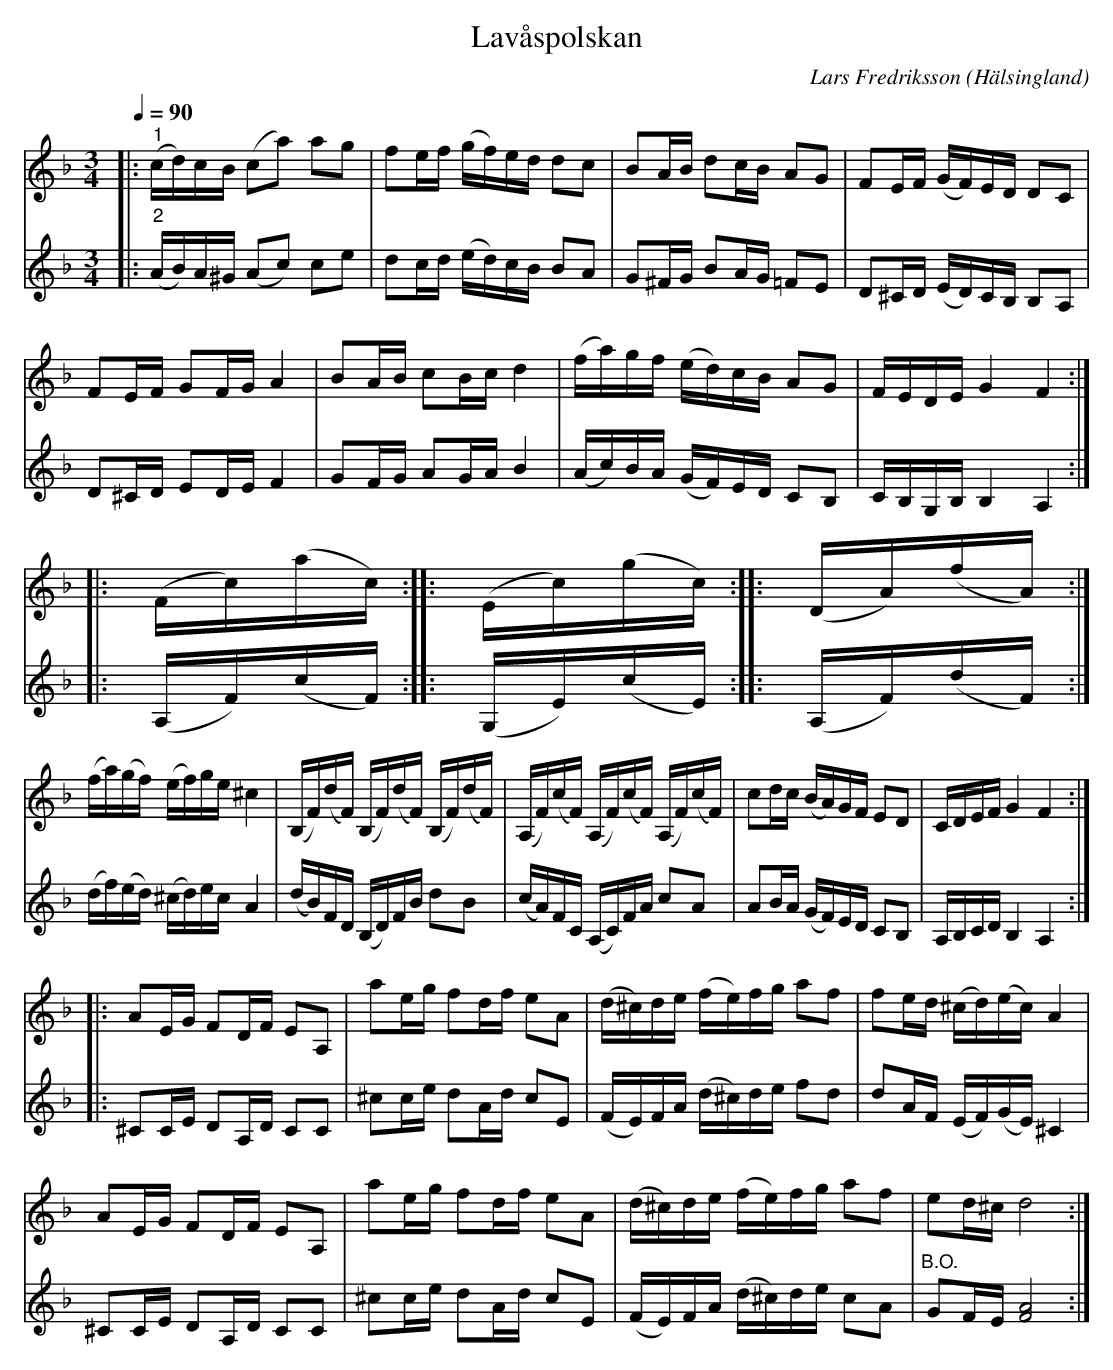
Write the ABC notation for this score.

X:1
T:Lavåspolskan
C:Lars Fredriksson
O:Hälsingland
L:1/16
Q:1/4=90
M:3/4
K:Dm
V:1
|:"^1" (cd)cB (c2a2) a2g2 | f2ef (gf)ed d2c2 | B2AB d2cB A2G2 | F2EF (GF)ED D2C2 |
F2EF G2FG A4 | B2AB c2Bc d4 | (fa)gf (ed)cB A2G2 | FEDE G4 F4 ::
(Fc)(ac) :: (Ec)(gc) :: (DA)(fA) :|
(fa)(gf) (ef)ge ^c4 | (B,F)(dF) (B,F)(dF) (B,F)(dF) | (A,F)(cF) (A,F)(cF) (A,F)(cF) | c2dc (BA)GF E2D2 | CDEF G4 F4 ::
A2EG F2DF E2A,2 | a2eg f2df e2A2 | (d^c)de (fe)fg a2f2 | f2ed (^cd)(ec) A4 |
 A2EG F2DF E2A,2 | a2eg f2df e2A2 | (d^c)de (fe)fg a2f2 | e2d^c d8 :|
V:2
|:"^2" (AB)A^G (A2c2) c2e2 | d2cd (ed)cB B2A2 | G2^FG B2AG =F2E2 | D2^CD (ED)CB, B,2A,2 |
D2^CD E2DE F4 | G2FG A2GA B4 | (Ac)BA (GF)ED C2B,2 | CB,G,B, B,4 A,4 ::
(A,F)(cF) :: (G,E)(cE) :: (A,F)(dF) :|
(df)(ed) (^cd)ec A4 | (dB)FD (B,D)FB d2B2 | (cA)FC (A,C)FA c2A2 | A2BA (GF)ED C2B,2 | A,B,CD B,4 A,4 ::
^C2CE D2A,D C2C2 | ^c2ce d2Ad c2E2 | (FE)FA (d^c)de f2d2 | d2AF (EF)(GE) ^C4 |
^C2CE D2A,D C2C2 | ^c2ce d2Ad c2E2 | (FE)FA (d^c)de c2A2 |"^B.O." G2FE [FA]8 :|
